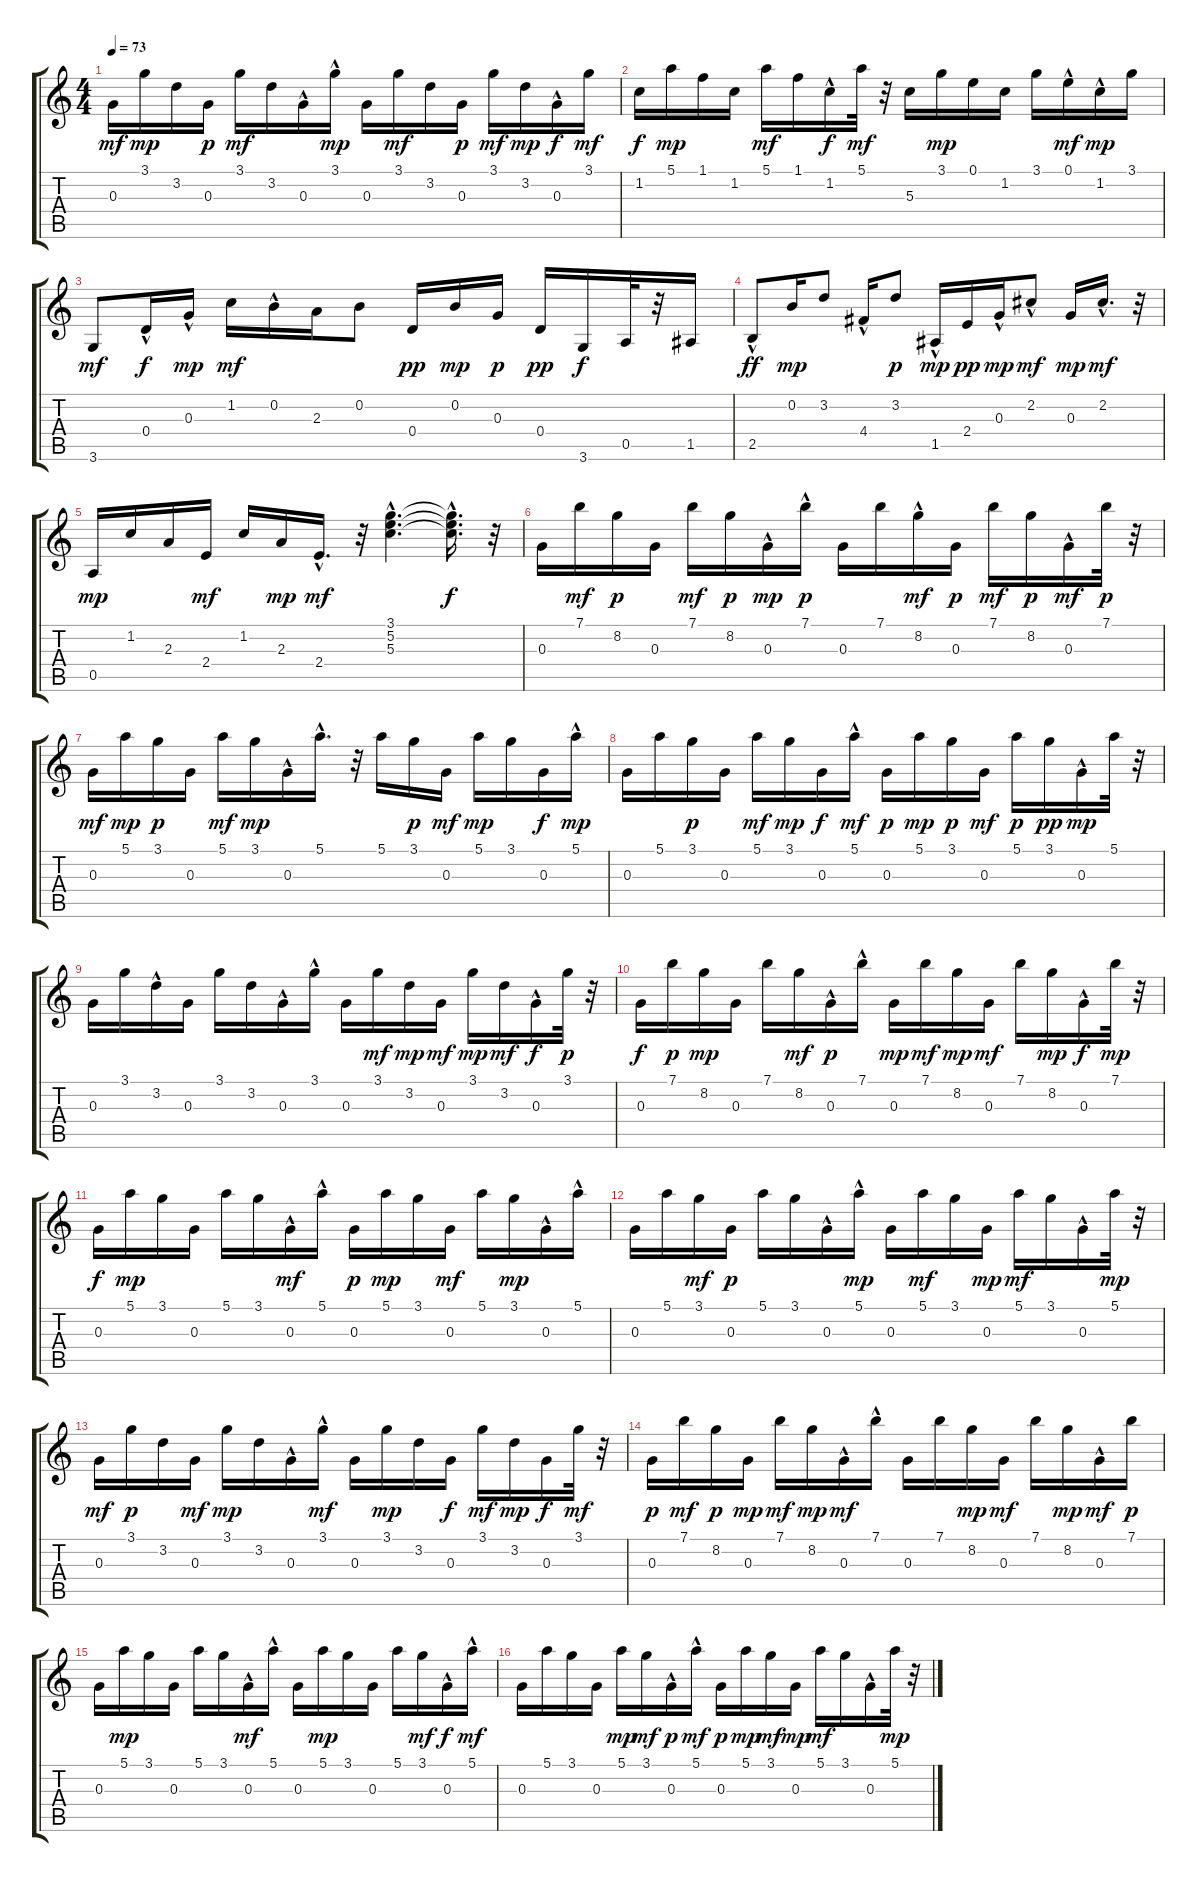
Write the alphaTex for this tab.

\track "" {instrument acousticguitarnylon}
\staff {score tabs}
\tuning (E4 B3 G3 D3 A2 E2) {hide}
\ts (4 4)
\tempo 73
\clef g2
\ks c
0.3.16{dy mf} 3.1.16{dy mp} 3.2.16 0.3.16{dy p} 3.1.16{dy mf} 3.2.16 0.3{hac}.16 3.1{hac}.16{dy mp} 0.3.16 3.1.16{dy mf} 3.2.16 0.3.16{dy p} 3.1.16{dy mf} 3.2.16{dy mp} 0.3{hac}.16{dy f} 3.1.16{dy mf} |
1.2.16{dy f} 5.1.16{dy mp} 1.1.16 1.2.16 5.1.16{dy mf} 1.1.16 1.2{hac}.16{dy f} 5.1.32{dy mf} r.32 5.3.16 3.1.16{dy mp} 0.1.16 1.2.16 3.1.16 0.1{hac}.16{dy mf} 1.2{hac}.16{dy mp} 3.1.16 |
3.6.8{dy mf} 0.4{hac}.16{dy f} 0.3{hac}.16{dy mp} 1.2.16{dy mf} 0.2{hac}.16 2.3.16 0.2.8 0.4.16{dy pp} 0.2.16{dy mp} 0.3.16{dy p} 0.4.16{dy pp} 3.6.16{dy f} 0.5.32 r.32 1.5.16 |
2.5{hac}.8{dy ff} 0.2.16{dy mp} 3.2.8 4.4{hac}.16 3.2.8{dy p} 1.5{hac}.16{dy mp} 2.4.16{dy pp} 0.3{hac}.16{dy mp} 2.2{hac}.8{dy mf} 0.3.16{dy mp} 2.2{hac}.16{d dy mf} r.32 |
0.5.16{dy mp} 1.2.16 2.3.16 2.4.16{dy mf} 1.2.16 2.3.16{dy mp} 2.4{hac}.16{d dy mf} r.32 (3.1{hac} 5.2{hac} 5.3{hac}).4{d} (3.1{hac t} 5.2{t} 5.3{t}).16{d dy f} r.32 |
0.3.16 7.1.16{dy mf} 8.2.16{dy p} 0.3.16 7.1.16{dy mf} 8.2.16{dy p} 0.3{hac}.16{dy mp} 7.1{hac}.16{dy p} 0.3.16 7.1.16 8.2{hac}.16{dy mf} 0.3.16{dy p} 7.1.16{dy mf} 8.2.16{dy p} 0.3{hac}.16{dy mf} 7.1.32{dy p} r.32 |
0.3.16{dy mf} 5.1.16{dy mp} 3.1.16{dy p} 0.3.16 5.1.16{dy mf} 3.1.16{dy mp} 0.3{hac}.16 5.1{hac}.16{d} r.32 5.1.16 3.1.16{dy p} 0.3.16{dy mf} 5.1.16{dy mp} 3.1.16 0.3.16{dy f} 5.1{hac}.16{dy mp} |
0.3.16 5.1.16 3.1.16{dy p} 0.3.16 5.1.16{dy mf} 3.1.16{dy mp} 0.3.16{dy f} 5.1{hac}.16{dy mf} 0.3.16{dy p} 5.1.16{dy mp} 3.1.16{dy p} 0.3.16{dy mf} 5.1.16{dy p} 3.1.16{dy pp} 0.3{hac}.16{dy mp} 5.1.32 r.32 |
0.3.16 3.1.16 3.2{hac}.16 0.3.16 3.1.16 3.2.16 0.3{hac}.16 3.1{hac}.16 0.3.16 3.1.16{dy mf} 3.2.16{dy mp} 0.3.16{dy mf} 3.1.16{dy mp} 3.2.16{dy mf} 0.3{hac}.16{dy f} 3.1.32{dy p} r.32 |
0.3.16{dy f} 7.1.16{dy p} 8.2.16{dy mp} 0.3.16 7.1.16 8.2.16{dy mf} 0.3{hac}.16{dy p} 7.1{hac}.16 0.3.16{dy mp} 7.1.16{dy mf} 8.2.16{dy mp} 0.3.16{dy mf} 7.1.16 8.2.16{dy mp} 0.3{hac}.16{dy f} 7.1.32{dy mp} r.32 |
0.3.16{dy f} 5.1.16{dy mp} 3.1.16 0.3.16 5.1.16 3.1.16 0.3{hac}.16{dy mf} 5.1{hac}.16 0.3.16{dy p} 5.1.16{dy mp} 3.1.16 0.3.16{dy mf} 5.1.16 3.1.16{dy mp} 0.3{hac}.16 5.1{hac}.16 |
0.3.16 5.1.16 3.1.16{dy mf} 0.3.16{dy p} 5.1.16 3.1.16 0.3{hac}.16 5.1{hac}.16{dy mp} 0.3.16 5.1.16{dy mf} 3.1.16 0.3.16{dy mp} 5.1.16{dy mf} 3.1.16 0.3{hac}.16 5.1.32{dy mp} r.32 |
0.3.16{dy mf} 3.1.16{dy p} 3.2.16 0.3.16{dy mf} 3.1.16{dy mp} 3.2.16 0.3{hac}.16 3.1{hac}.16{dy mf} 0.3.16 3.1.16{dy mp} 3.2.16 0.3.16{dy f} 3.1.16{dy mf} 3.2.16{dy mp} 0.3.16{dy f} 3.1.32{dy mf} r.32 |
0.3.16{dy p} 7.1.16{dy mf} 8.2.16{dy p} 0.3.16{dy mp} 7.1.16{dy mf} 8.2.16{dy mp} 0.3{hac}.16{dy mf} 7.1{hac}.16 0.3.16 7.1.16 8.2.16{dy mp} 0.3.16{dy mf} 7.1.16 8.2.16{dy mp} 0.3{hac}.16{dy mf} 7.1.16{dy p} |
0.3.16 5.1.16{dy mp} 3.1.16 0.3.16 5.1.16 3.1.16 0.3{hac}.16{dy mf} 5.1{hac}.16 0.3.16 5.1.16{dy mp} 3.1.16 0.3.16 5.1.16 3.1.16{dy mf} 0.3{hac}.16{dy f} 5.1{hac}.16{dy mf} |
0.3.16 5.1.16 3.1.16 0.3.16 5.1.16{dy mp} 3.1.16{dy mf} 0.3{hac}.16{dy p} 5.1{hac}.16{dy mf} 0.3.16{dy p} 5.1.16{dy mp} 3.1.16{dy mf} 0.3.16{dy mp} 5.1.16{dy mf} 3.1.16 0.3{hac}.16 5.1.32{dy mp} r.32
